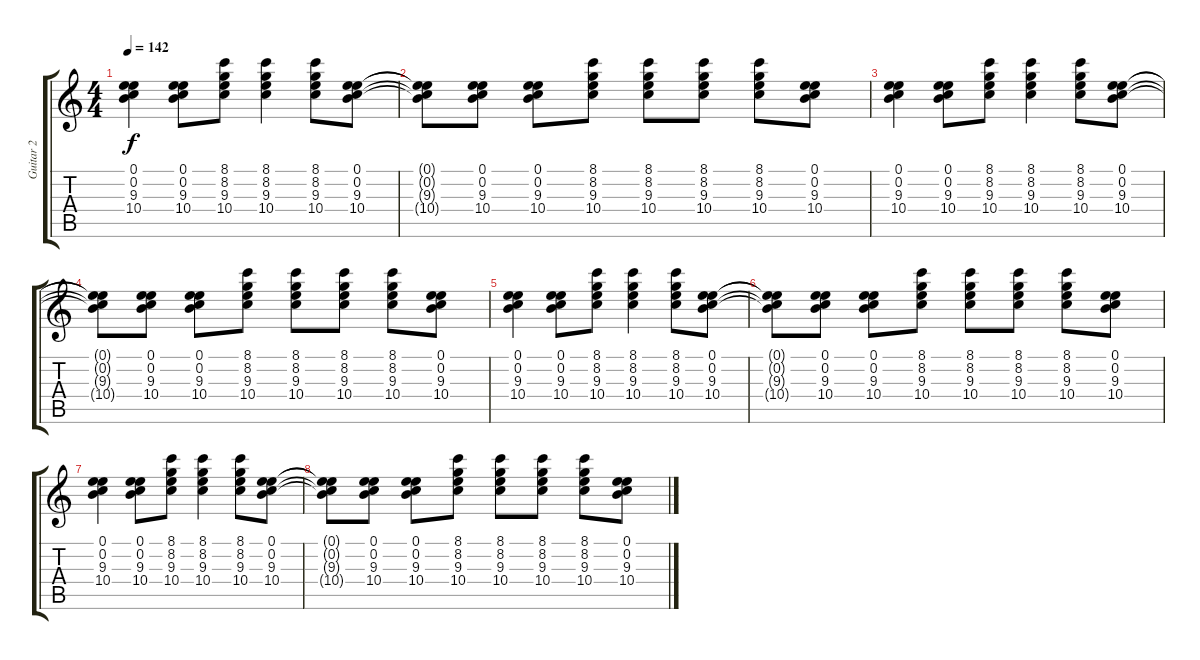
\track ("Guitar 2" "Guitar 2") {instrument overdrivenguitar}
\staff {score tabs}
\tuning (E4 B3 G3 D3 A2 E2) {hide}
\ts (4 4)
\tempo 142
\clef g2
\ks c
(0.1 0.2 9.3 10.4).4{dy f} (0.1 0.2 9.3 10.4).8 (8.1 8.2 9.3 10.4).8 (8.1 8.2 9.3 10.4).4 (8.1 8.2 9.3 10.4).8 (0.1 0.2 9.3 10.4).8 |
(0.1{t} 0.2{t} 9.3{t} 10.4{t}).8 (0.1 0.2 9.3 10.4).8 (0.1 0.2 9.3 10.4).8 (8.1 8.2 9.3 10.4).8 (8.1 8.2 9.3 10.4).8 (8.1 8.2 9.3 10.4).8 (8.1 8.2 9.3 10.4).8 (0.1 0.2 9.3 10.4).8 |
(0.1 0.2 9.3 10.4).4 (0.1 0.2 9.3 10.4).8 (8.1 8.2 9.3 10.4).8 (8.1 8.2 9.3 10.4).4 (8.1 8.2 9.3 10.4).8 (0.1 0.2 9.3 10.4).8 |
(0.1{t} 0.2{t} 9.3{t} 10.4{t}).8 (0.1 0.2 9.3 10.4).8 (0.1 0.2 9.3 10.4).8 (8.1 8.2 9.3 10.4).8 (8.1 8.2 9.3 10.4).8 (8.1 8.2 9.3 10.4).8 (8.1 8.2 9.3 10.4).8 (0.1 0.2 9.3 10.4).8 |
(0.1 0.2 9.3 10.4).4 (0.1 0.2 9.3 10.4).8 (8.1 8.2 9.3 10.4).8 (8.1 8.2 9.3 10.4).4 (8.1 8.2 9.3 10.4).8 (0.1 0.2 9.3 10.4).8 |
(0.1{t} 0.2{t} 9.3{t} 10.4{t}).8 (0.1 0.2 9.3 10.4).8 (0.1 0.2 9.3 10.4).8 (8.1 8.2 9.3 10.4).8 (8.1 8.2 9.3 10.4).8 (8.1 8.2 9.3 10.4).8 (8.1 8.2 9.3 10.4).8 (0.1 0.2 9.3 10.4).8 |
(0.1 0.2 9.3 10.4).4 (0.1 0.2 9.3 10.4).8 (8.1 8.2 9.3 10.4).8 (8.1 8.2 9.3 10.4).4 (8.1 8.2 9.3 10.4).8 (0.1 0.2 9.3 10.4).8 |
(0.1{t} 0.2{t} 9.3{t} 10.4{t}).8 (0.1 0.2 9.3 10.4).8 (0.1 0.2 9.3 10.4).8 (8.1 8.2 9.3 10.4).8 (8.1 8.2 9.3 10.4).8 (8.1 8.2 9.3 10.4).8 (8.1 8.2 9.3 10.4).8 (0.1 0.2 9.3 10.4).8
